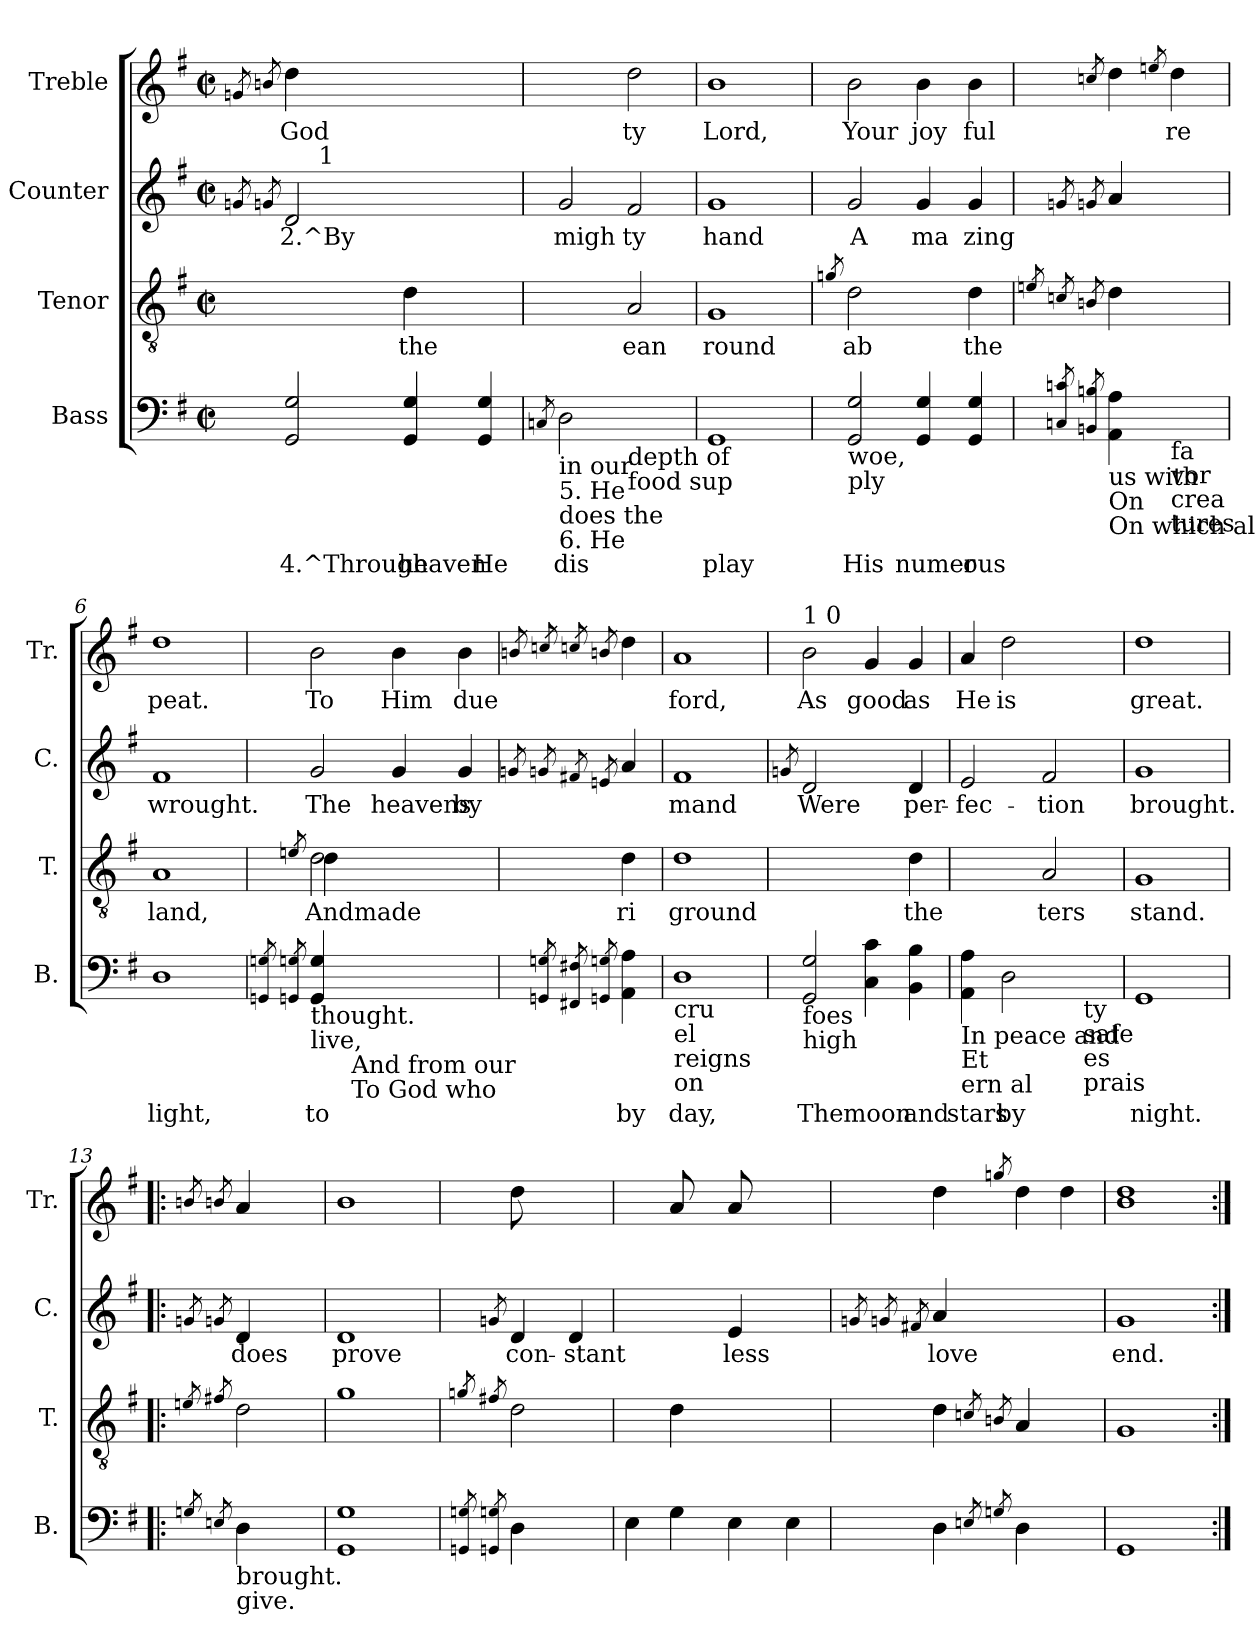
**kern	**text	**kern	**text	**kern	**text	**kern	**text
*part4	*part4	*part3	*part3	*part2	*part2	*part1	*part1
*staff4	*staff4	*staff3	*staff3	*staff2	*staff2	*staff1	*staff1
*I"Bass	*	*I"Tenor	*	*I"Counter	*	*I"Treble	*
*I'B.	*	*I'T.	*	*I'C.	*	*I'Tr.	*
!!LO:PB:g=z
*stria5	*	*stria5	*	*stria5	*	*stria5	*
*clefF4	*	*clefGv2	*	*clefG2	*	*clefG2	*
*k[f#]	*	*k[f#]	*	*k[f#]	*	*k[f#]	*
*G:	*	*G:	*	*G:	*	*G:	*
*M2/2	*	*M2/2	*	*M2/2	*	*M2/2	*
*met(c|)	*	*met(c|)	*	*met(c|)	*	*met(c|)	*
=1	=1	=1	=1	=1	=1	=1	=1
.	.	.	.	8qgn/	.	8qgn/	.
.	.	.	.	8qgn/	.	8qbn/	.
!	!LO:LY:b:rj	!	!	!	!LO:LY:b:rj	!	!LO:LY:b:cj
*	*	*	*	*^	*	*	*
2G/ 2GG/	4.^Through	2ryy	.	2d/	8ryy	2.^By	4dd\	God
!	!	!	!	!	!LO:TX:a:t=1	!	!	!
.	.	.	.	.	2..ryy	.	.	.
.	.	.	.	.	.	.	2.ryy	.
!	!LO:LY:b:rj	!	!LO:LY:b:cj	!	!	!	!	!
4G/ 4GG/	heaven	4d\	the	2ryy	.	.	.	.
!	!LO:LY:b:rj	!	!	!	!	!	!	!
4G/ 4GG/	He	4ryy	.	.	.	.	.	.
*	*	*	*	*v	*v	*	*	*
=2	=2	=2	=2	=2	=2	=2	=2
8qCn/	.	.	.	.	.	.	.
!LO:TX:b:t=in our	!	!	!	!	!	!	!
!LO:TX:b:t=5. He	!	!	!	!	!	!	!
!LO:TX:b:t=does the	!	!	!	!	!	!	!
!LO:TX:b:t=6. He	!	!	!	!	!	!	!
!	!LO:LY:b:rj	!	!	!	!LO:LY:b:rj	!	!
2D\	dis	2ryy	.	2g/	migh	2ryy	.
!LO:TX:b:t=depth of	!	!	!	!	!	!	!
!LO:TX:b:t=food sup	!	!	!	!	!	!	!
!	!	!	!LO:LY:b:cj	!	!LO:LY:b:rj	!	!LO:LY:b:cj
2ryy	.	2A/	ean	2f#/	ty	2dd\	ty
=3	=3	=3	=3	=3	=3	=3	=3
!	!LO:LY:b:rj	!	!LO:LY:b:cj	!	!LO:LY:b:rj	!	!LO:LY:b:cj
1GG	play	1G	round	1g	hand	1b	Lord,
=4	=4	=4	=4	=4	=4	=4	=4
.	.	8qgn/	.	.	.	.	.
!LO:TX:b:t=woe,	!	!	!	!	!	!	!
!LO:TX:b:t=ply	!	!	!	!	!	!	!
!	!LO:LY:b:rj	!	!LO:LY:b:cj	!	!LO:LY:b:rj	!	!LO:LY:b:cj
2G/ 2GG/	His	2d\	ab	2g/	A	2b\	Your
!	!LO:LY:b:rj	!	!	!	!LO:LY:b:rj	!	!LO:LY:b:cj
4G/ 4GG/	numer	4ryy	.	4g/	ma	4b\	joy
!	!LO:LY:b:rj	!	!LO:LY:b:cj	!	!LO:LY:b:rj	!	!LO:LY:b:cj
4G/ 4GG/	ous	4d\	the	4g/	zing	4b\	ful
=5	=5	=5	=5	=5	=5	=5	=5
.	.	8qen/	.	.	.	.	.
8qcn/ 8qCn/	.	8qcn/	.	8qgn/	.	.	.
8qBn/ 8qBBn/	.	8qBn/	.	8qgn/	.	8qccn/	.
!LO:TX:b:t=us with	!	!	!	!	!	!	!
!LO:TX:b:t=On	!	!	!	!	!	!	!
!LO:TX:b:t=On which al	!	!	!	!	!	!	!
!	!LO:LY:b:rj	!	!LO:LY:b:cj	!	!LO:LY:b:rj	!	!LO:LY:b:cj
4A\ 4AA\	.	4d\	.	4a/	.	4dd\	.
.	.	.	.	.	.	8qeen/	.
!LO:TX:b:t=fa	!	!	!	!	!	!	!
!LO:TX:b:t=vor	!	!	!	!	!	!	!
!LO:TX:b:t=crea	!	!	!	!	!	!	!
!LO:TX:b:t=tures	!	!	!	!	!	!	!
!	!	!	!	!	!	!	!LO:LY:b:cj
4ryy	.	4ryy	.	4ryy	.	4dd\	re
=6	=6	=6	=6	=6	=6	=6	=6
!	!LO:LY:b:rj	!	!LO:LY:b:cj	!	!LO:LY:b:rj	!	!LO:LY:b:cj
1D	light,	1A	land,	1f#	wrought.	1dd	peat.
=7	=7	=7	=7	=7	=7	=7	=7
8qGn/ 8qGGn/	.	.	.	.	.	.	.
8qGn/ 8qGGn/	.	8qen/	.	.	.	.	.
!LO:TX:b:t=thought.	!	!	!	!	!	!	!
!LO:TX:b:t=live,	!	!	!	!	!	!	!
!	!LO:LY:b:rj	!	!LO:LY:b:cj	!	!LO:LY:b:rj	!	!LO:LY:b:cj
*	*	*^	*	*	*	*	*
4G/ 4GG/	to	2d\	4d\	Andmade	2g/	The	2b\	To
!LO:TX:b:t=And from our	!	!	!	!	!	!	!	!
!LO:TX:b:t=To God who	!	!	!	!	!	!	!	!
2.ryy	.	.	2ryy	.	.	.	.	.
!	!	!	!	!	!	!LO:LY:b:rj	!	!LO:LY:b:cj
.	.	2ryy	.	.	4g/	heavens	4b\	Him
!	!	!	!	!	!	!LO:LY:b:rj	!	!LO:LY:b:cj
.	.	.	4ryy	.	4g/	by	4b\	due
*	*	*v	*v	*	*	*	*	*
=8	=8	=8	=8	=8	=8	=8	=8
.	.	.	.	8qgn/	.	8qbn/	.
8qGn/ 8qGGn/	.	.	.	8qgn/	.	8qccn/	.
8qF#X/ 8qFF#X/	.	.	.	8qf#X/	.	8qccn/	.
8qGn/ 8qGGn/	.	.	.	8qen/	.	8qbn/	.
!	!LO:LY:b:rj	!	!LO:LY:b:cj	!	!LO:LY:b:rj	!	!LO:LY:b:cj
4A\ 4AA\	by	4d\	ri	4a/	.	4dd\	.
=9	=9	=9	=9	=9	=9	=9	=9
!LO:TX:b:t=cru	!	!	!	!	!	!	!
!LO:TX:b:t=el	!	!	!	!	!	!	!
!LO:TX:b:t=reigns	!	!	!	!	!	!	!
!LO:TX:b:t=on	!	!	!	!	!	!	!
!	!LO:LY:b:rj	!	!LO:LY:b:cj	!	!LO:LY:b:rj	!	!LO:LY:b:cj
1D	day,	1d	ground	1f#	mand	1a	ford,
!!LO:PB:g=z
=10	=10	=10	=10	=10	=10	=10	=10
.	.	.	.	8qgn/	.	.	.
!	!	!	!	!	!	!LO:TX:a:t=1 0	!
!LO:TX:b:t=foes	!	!	!	!	!	!	!
!LO:TX:b:t=high	!	!	!	!	!	!	!
!	!LO:LY:b:rj	!	!	!	!LO:LY:b:rj	!	!LO:LY:b:cj
2G/ 2GG/	The	2.ryy	.	2d/	Were	2b\	As
!	!LO:LY:b:rj	!	!	!	!	!	!LO:LY:b:cj
4c\ 4C\	moon	.	.	4ryy	.	4g/	good
!	!LO:LY:b:rj	!	!LO:LY:b:cj	!	!LO:LY:b:rj	!	!LO:LY:b:cj
4B\ 4BB\	and	4d\	the	4d/	per-	4g/	as
=11	=11	=11	=11	=11	=11	=11	=11
!LO:TX:b:t=In peace and	!	!	!	!	!	!	!
!LO:TX:b:t=Et	!	!	!	!	!	!	!
!LO:TX:b:t=ern al	!	!	!	!	!	!	!
!	!LO:LY:b:rj	!	!	!	!LO:LY:b:rj	!	!LO:LY:b:cj
4A\ 4AA\	stars	2ryy	.	2e/	-fec-	4a/	He
!	!LO:LY:b:rj	!	!	!	!	!	!LO:LY:b:cj
2D\	by	.	.	.	.	2dd\	is
!	!	!	!LO:LY:b:cj	!	!LO:LY:b:rj	!	!
.	.	2A/	ters	2f#/	-tion	.	.
!LO:TX:b:t=ty	!	!	!	!	!	!	!
!LO:TX:b:t=safe	!	!	!	!	!	!	!
!LO:TX:b:t=es	!	!	!	!	!	!	!
!LO:TX:b:t=prais	!	!	!	!	!	!	!
4ryy	.	.	.	.	.	4ryy	.
=12	=12	=12	=12	=12	=12	=12	=12
!	!LO:LY:b:rj	!	!LO:LY:b:cj	!	!LO:LY:b:rj	!	!LO:LY:b:cj
1GG	night.	1G	stand.	1g	brought.	1dd	great.
=13!|:	=13!|:	=13!|:	=13!|:	=13!|:	=13!|:	=13!|:	=13!|:
8qGn/	.	8qen/	.	8qgn/	.	8qbn/	.
8qEn/	.	8qf#X/	.	8qgn/	.	8qbn/	.
!LO:TX:b:t=brought.	!	!	!	!	!	!	!
!LO:TX:b:t=give.	!	!	!	!	!	!	!
!	!LO:LY:b:rj	!	!LO:LY:b:cj	!	!LO:LY:b:rj	!	!LO:LY:b:cj
4D\	.	2d\	.	4d/	does	4a/	.
4ryy	.	.	.	4ryy	.	4ryy	.
=14	=14	=14	=14	=14	=14	=14	=14
!	!LO:LY:b:rj	!	!LO:LY:b:cj	!	!LO:LY:b:rj	!	!LO:LY:b:cj
1G 1GG	.	1g	.	1d	prove	1b	.
=15	=15	=15	=15	=15	=15	=15	=15
8qGn/ 8qGGn/	.	8qgn/	.	.	.	.	.
8qGn/ 8qGGn/	.	8qf#X/	.	8qgn/	.	.	.
!	!LO:LY:b:rj	!	!LO:LY:b:cj	!	!LO:LY:b:rj	!	!LO:LY:b:cj
4D\	.	2d\	.	4d/	con-	8dd\L	.
.	.	.	.	.	.	4.ryy	.
!	!	!	!	!	!LO:LY:b:rj	!	!
4ryy	.	.	.	4d/	-stant	.	.
=16	=16	=16	=16	=16	=16	=16	=16
!	!LO:LY:b:rj	!	!	!	!	!	!
4E\	.	4ryy	.	2ryy	.	4ryy	.
!	!LO:LY:b:rj	!	!LO:LY:b:cj	!	!	!	!LO:LY:b:cj
4G\	.	4d\	.	.	.	8a/L	.
.	.	.	.	.	.	8ryy	.
!	!LO:LY:b:rj	!	!	!	!LO:LY:b:rj	!	!LO:LY:b:cj
4E\	.	2ryy	.	4e/	less	8a/	.
.	.	.	.	.	.	4.ryy	.
!	!LO:LY:b:rj	!	!	!	!	!	!
4E\	.	.	.	4ryy	.	.	.
=17	=17	=17	=17	=17	=17	=17	=17
.	.	.	.	8qgn/	.	.	.
.	.	.	.	8qgn/	.	.	.
.	.	.	.	8qf#X/	.	.	.
!	!LO:LY:b:rj	!	!LO:LY:b:cj	!	!LO:LY:b:rj	!	!LO:LY:b:cj
4D\	.	4d\	.	4a/	love	4dd\	.
8qEn/	.	8qcn/	.	.	.	.	.
8qGn/	.	8qBn/	.	.	.	8qggn/	.
!	!LO:LY:b:rj	!	!LO:LY:b:cj	!	!	!	!LO:LY:b:cj
4D\	.	4A/	.	2ryy	.	4dd\	.
!	!	!	!	!	!	!	!LO:LY:b:cj
4ryy	.	4ryy	.	.	.	4dd\	.
=18	=18	=18	=18	=18	=18	=18	=18
!	!LO:LY:b:rj	!	!LO:LY:b:cj	!	!LO:LY:b:rj	!	!LO:LY:b:cj
1GG	.	1G	.	1g	end.	1dd 1b	.
=:|!	=:|!	=:|!	=:|!	=:|!	=:|!	=:|!	=:|!
*-	*-	*-	*-	*-	*-	*-	*-
